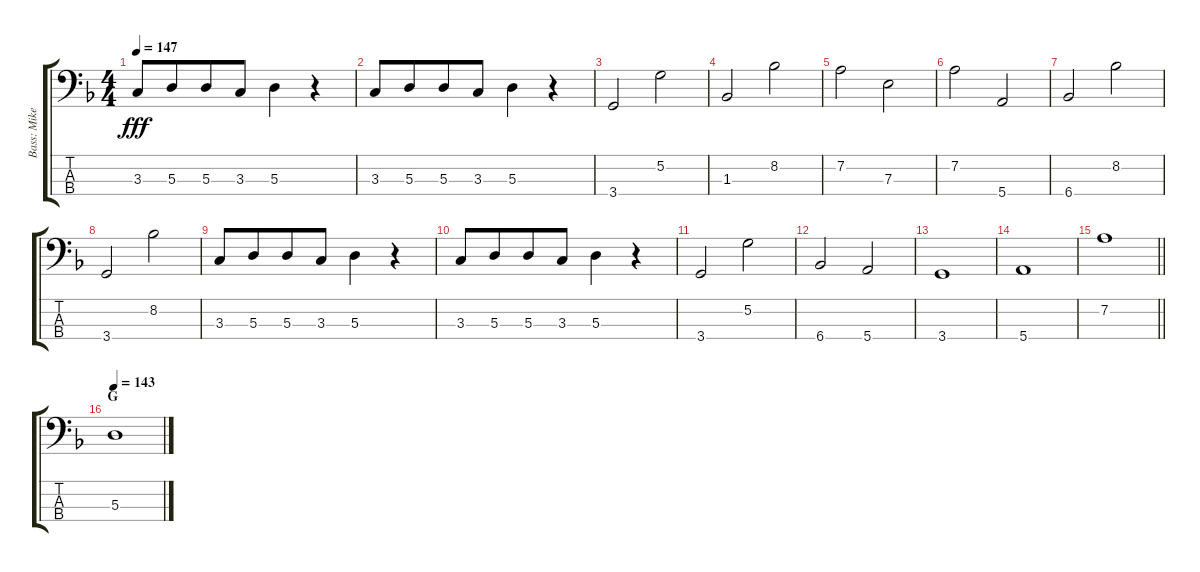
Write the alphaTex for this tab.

\track ("Bass: Mike" "Bass: Mike") {instrument electricbassfinger}
\staff {score tabs}
\tuning (G2 D2 A1 E1) {hide}
\ts (4 4)
\tempo 147
\clef f4
\ks f
3.3.8{dy fff} 5.3.8{beam merge} 5.3.8 3.3.8 5.3.4 r.4 |
3.3.8 5.3.8{beam merge} 5.3.8 3.3.8 5.3.4 r.4 |
3.4.2 5.2.2 |
1.3.2 8.2.2 |
7.2.2 7.3.2 |
7.2.2 5.4.2 |
6.4.2 8.2.2 |
3.4.2 8.2.2 |
3.3.8 5.3.8{beam merge} 5.3.8 3.3.8 5.3.4 r.4 |
3.3.8 5.3.8{beam merge} 5.3.8 3.3.8 5.3.4 r.4 |
3.4.2 5.2.2 |
6.4.2 5.4.2 |
3.4.1 |
5.4.1 |
\barLineRight lightlight
7.2.1 |
\section ("" "G")
\tempo 143
5.3.1
